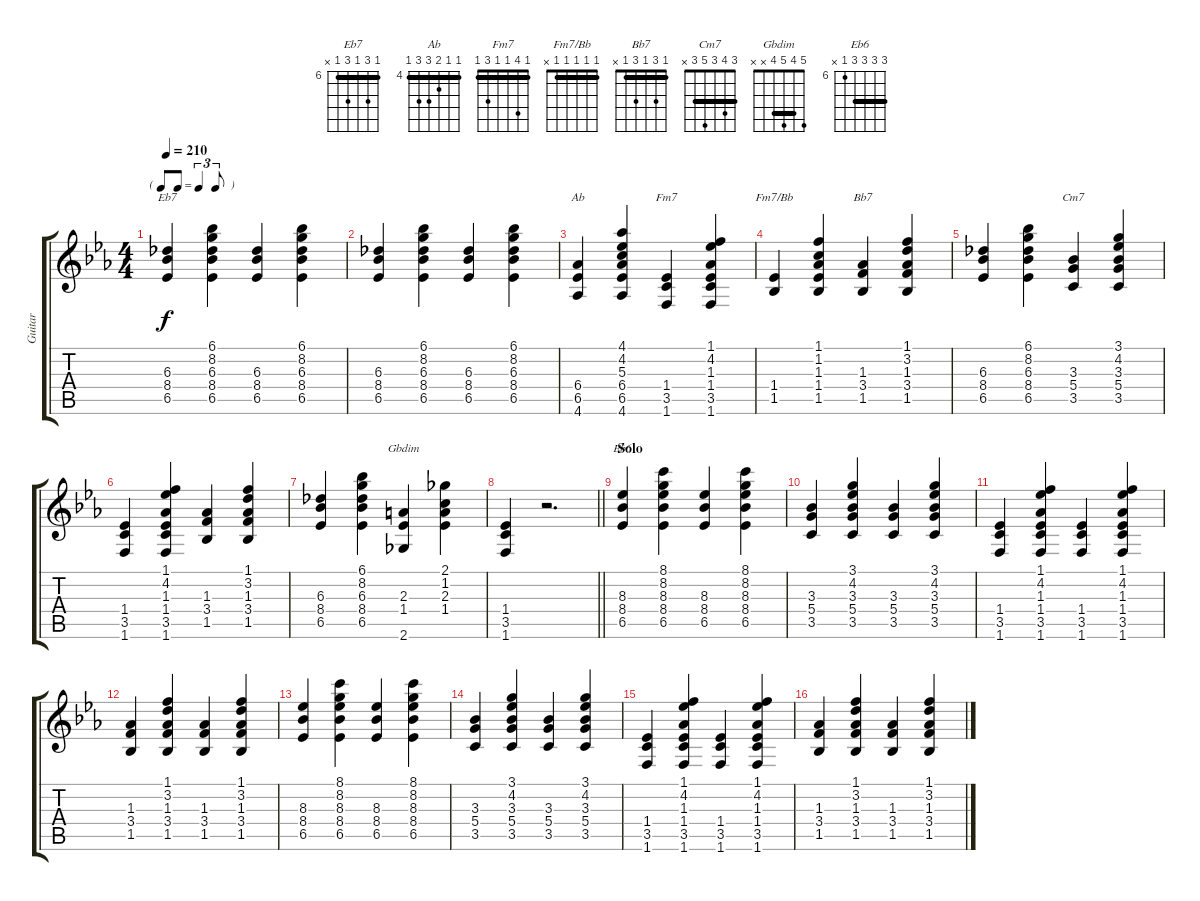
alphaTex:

\track ("Guitar" "Guitar") {instrument acousticguitarsteel}
\staff {score tabs}
\tuning (E4 B3 G3 D3 A2 E2) {hide}
\chord ("Eb7" 6 8 6 8 6 x) {firstfret 6 barre 6}
\chord ("Ab" 4 4 5 6 6 4) {firstfret 4 barre 4}
\chord ("Fm7" 1 4 1 1 3 1) {barre 1}
\chord ("Fm7/Bb" 1 1 1 1 1 x) {barre 1}
\chord ("Bb7" 1 3 1 3 1 x) {barre 1}
\chord ("Cm7" 3 4 3 5 3 x) {barre 3}
\chord ("Gbdim" 5 4 5 4 x x) {barre 4}
\chord ("Eb6" 8 8 8 8 6 x) {firstfret 6 barre 8}
\ts (4 4)
\tf triplet8th
\tempo 210
\clef g2
\ks eb
(6.3 8.4 6.5).4{ch "Eb7" dy f} (6.1 8.2 6.3 8.4 6.5).4 (6.3 8.4 6.5).4 (6.1 8.2 6.3 8.4 6.5).4 |
(6.3 8.4 6.5).4 (6.1 8.2 6.3 8.4 6.5).4 (6.3 8.4 6.5).4 (6.1 8.2 6.3 8.4 6.5).4 |
(6.4 6.5 4.6).4{ch "Ab"} (4.1 4.2 5.3 6.4 6.5 4.6).4 (1.4 3.5 1.6).4{ch "Fm7"} (1.1 4.2 1.3 1.4 3.5 1.6).4 |
(1.4 1.5).4{ch "Fm7/Bb"} (1.1 1.2 1.3 1.4 1.5).4 (1.3 3.4 1.5).4{ch "Bb7"} (1.1 3.2 1.3 3.4 1.5).4 |
(6.3 8.4 6.5).4 (6.1 8.2 6.3 8.4 6.5).4 (3.3 5.4 3.5).4{ch "Cm7"} (3.1 4.2 3.3 5.4 3.5).4 |
(1.4 3.5 1.6).4 (1.1 4.2 1.3 1.4 3.5 1.6).4 (1.3 3.4 1.5).4 (1.1 3.2 1.3 3.4 1.5).4 |
(6.3 8.4 6.5).4 (6.1 8.2 6.3 8.4 6.5).4 (2.3 1.4 2.6).4{ch "Gbdim"} (2.1 1.2 2.3 1.4).4 |
\barLineRight lightlight
(1.4 3.5 1.6).4 r.2{d} |
\section ("" "Solo")
(8.3 8.4 6.5).4{ch "Eb6"} (8.1 8.2 8.3 8.4 6.5).4 (8.3 8.4 6.5).4 (8.1 8.2 8.3 8.4 6.5).4 |
(3.3 5.4 3.5).4 (3.1 4.2 3.3 5.4 3.5).4 (3.3 5.4 3.5).4 (3.1 4.2 3.3 5.4 3.5).4 |
(1.4 3.5 1.6).4 (1.1 4.2 1.3 1.4 3.5 1.6).4 (1.4 3.5 1.6).4 (1.1 4.2 1.3 1.4 3.5 1.6).4 |
(1.3 3.4 1.5).4 (1.1 3.2 1.3 3.4 1.5).4 (1.3 3.4 1.5).4 (1.1 3.2 1.3 3.4 1.5).4 |
(8.3 8.4 6.5).4 (8.1 8.2 8.3 8.4 6.5).4 (8.3 8.4 6.5).4 (8.1 8.2 8.3 8.4 6.5).4 |
(3.3 5.4 3.5).4 (3.1 4.2 3.3 5.4 3.5).4 (3.3 5.4 3.5).4 (3.1 4.2 3.3 5.4 3.5).4 |
(1.4 3.5 1.6).4 (1.1 4.2 1.3 1.4 3.5 1.6).4 (1.4 3.5 1.6).4 (1.1 4.2 1.3 1.4 3.5 1.6).4 |
(1.3 3.4 1.5).4 (1.1 3.2 1.3 3.4 1.5).4 (1.3 3.4 1.5).4 (1.1 3.2 1.3 3.4 1.5).4
